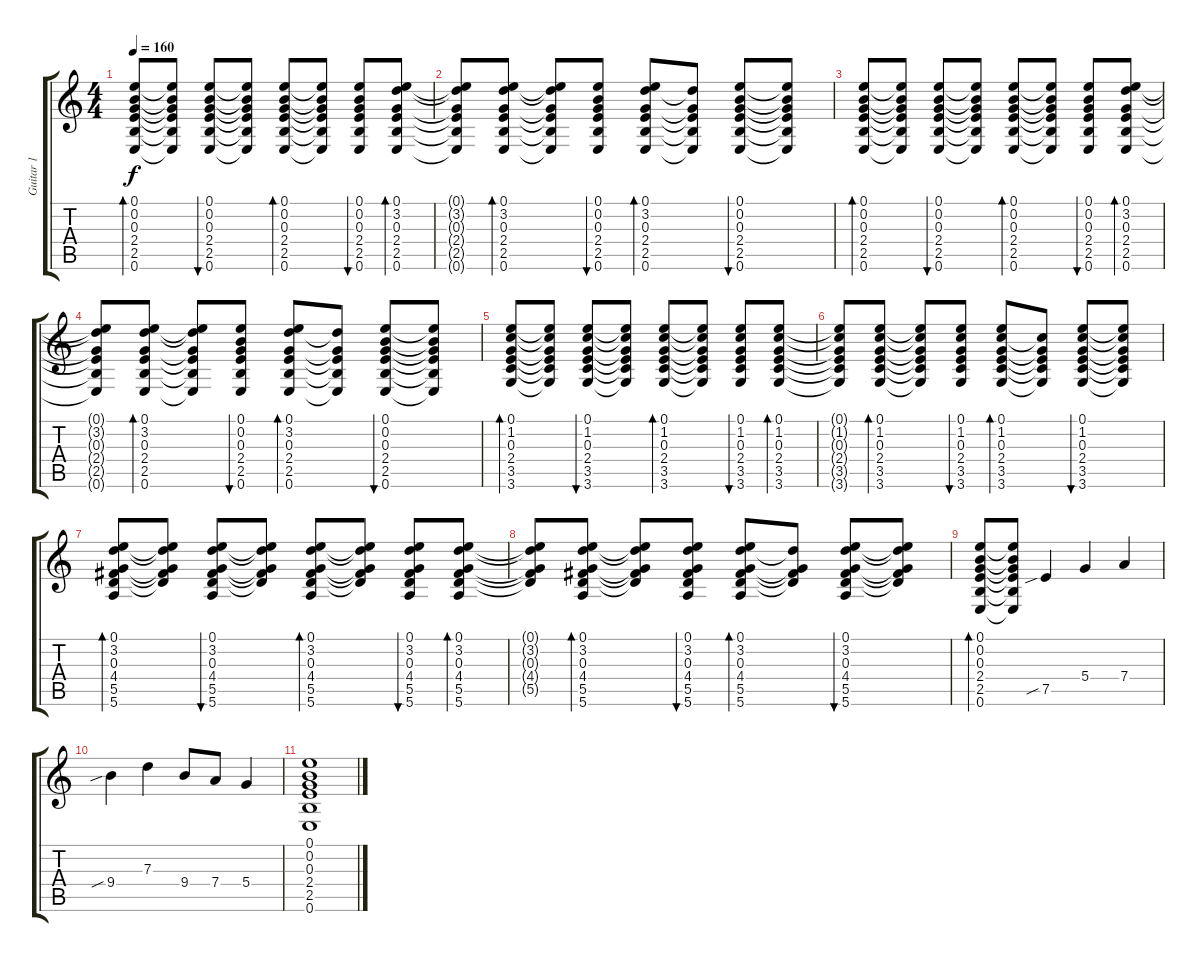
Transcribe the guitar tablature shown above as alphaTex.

\track ("Guitar 1" "Guitar 1") {instrument acousticguitarnylon}
\staff {score tabs}
\tuning (E4 B3 G3 D3 A2 E2) {hide}
\ts (4 4)
\tempo 160
\clef g2
\ks c
(0.1 0.2 0.3 2.4 2.5 0.6).8{bd 60 dy f} (0.1{t} 0.2{t} 0.3{t} 2.4{t} 2.5{t} 0.6{t}).8 (0.1 0.2 0.3 2.4 2.5 0.6).8{bu 60} (0.1{t} 0.2{t} 0.3{t} 2.4{t} 2.5{t} 0.6{t}).8 (0.1 0.2 0.3 2.4 2.5 0.6).8{bd 60} (0.1{t} 0.2{t} 0.3{t} 2.4{t} 2.5{t} 0.6{t}).8 (0.1 0.2 0.3 2.4 2.5 0.6).8{bu 60} (0.1 3.2 0.3 2.4 2.5 0.6).8{bd 60} |
(0.1{t} 3.2{t} 0.3{t} 2.4{t} 2.5{t} 0.6{t}).8 (0.1 3.2 0.3 2.4 2.5 0.6).8{bd 60} (0.1{t} 3.2{t} 0.3{t} 2.4{t} 2.5{t} 0.6{t}).8 (0.1 0.2 0.3 2.4 2.5 0.6).8{bu 60} (0.1 3.2 0.3 2.4 2.5 0.6).8{bd 60} (3.2{t} 0.3{t} 2.4{t} 2.5{t} 0.6{t}).8 (0.1 0.2 0.3 2.4 2.5 0.6).8{bu 60} (0.1{t} 0.2{t} 0.3{t} 2.4{t} 2.5{t} 0.6{t}).8 |
(0.1 0.2 0.3 2.4 2.5 0.6).8{bd 60} (0.1{t} 0.2{t} 0.3{t} 2.4{t} 2.5{t} 0.6{t}).8 (0.1 0.2 0.3 2.4 2.5 0.6).8{bu 60} (0.1{t} 0.2{t} 0.3{t} 2.4{t} 2.5{t} 0.6{t}).8 (0.1 0.2 0.3 2.4 2.5 0.6).8{bd 60} (0.1{t} 0.2{t} 0.3{t} 2.4{t} 2.5{t} 0.6{t}).8 (0.1 0.2 0.3 2.4 2.5 0.6).8{bu 60} (0.1 3.2 0.3 2.4 2.5 0.6).8{bd 60} |
(0.1{t} 3.2{t} 0.3{t} 2.4{t} 2.5{t} 0.6{t}).8 (0.1 3.2 0.3 2.4 2.5 0.6).8{bd 60} (0.1{t} 3.2{t} 0.3{t} 2.4{t} 2.5{t} 0.6{t}).8 (0.1 0.2 0.3 2.4 2.5 0.6).8{bu 60} (0.1 3.2 0.3 2.4 2.5 0.6).8{bd 60} (3.2{t} 0.3{t} 2.4{t} 2.5{t} 0.6{t}).8 (0.1 0.2 0.3 2.4 2.5 0.6).8{bu 60} (0.1{t} 0.2{t} 0.3{t} 2.4{t} 2.5{t} 0.6{t}).8 |
(0.1 1.2 0.3 2.4 3.5 3.6).8{bd 60} (0.1{t} 1.2{t} 0.3{t} 2.4{t} 3.5{t} 3.6{t}).8 (0.1 1.2 0.3 2.4 3.5 3.6).8{bu 60} (0.1{t} 1.2{t} 0.3{t} 2.4{t} 3.5{t} 3.6{t}).8 (0.1 1.2 0.3 2.4 3.5 3.6).8{bd 60} (0.1{t} 1.2{t} 0.3{t} 2.4{t} 3.5{t} 3.6{t}).8 (0.1 1.2 0.3 2.4 3.5 3.6).8{bu 60} (0.1 1.2 0.3 2.4 3.5 3.6).8{bd 60} |
(0.1{t} 1.2{t} 0.3{t} 2.4{t} 3.5{t} 3.6{t}).8 (0.1 1.2 0.3 2.4 3.5 3.6).8{bd 60} (0.1{t} 1.2{t} 0.3{t} 2.4{t} 3.5{t} 3.6{t}).8 (0.1 1.2 0.3 2.4 3.5 3.6).8{bu 60} (0.1 1.2 0.3 2.4 3.5 3.6).8{bd 60} (1.2{t} 0.3{t} 2.4{t} 3.5{t} 3.6{t}).8 (0.1 1.2 0.3 2.4 3.5 3.6).8{bu 60} (0.1{t} 1.2{t} 0.3{t} 2.4{t} 3.5{t} 3.6{t}).8 |
(0.1 3.2 0.3 4.4 5.5 5.6).8{bd 60} (0.1{t} 3.2{t} 0.3{t} 4.4{t} 5.5{t}).8 (0.1 3.2 0.3 4.4 5.5 5.6).8{bu 60} (0.1{t} 3.2{t} 0.3{t} 4.4{t} 5.5{t}).8 (0.1 3.2 0.3 4.4 5.5 5.6).8{bd 60} (0.1{t} 3.2{t} 0.3{t} 4.4{t} 5.5{t}).8 (0.1 3.2 0.3 4.4 5.5 5.6).8{bu 60} (0.1 3.2 0.3 4.4 5.5 5.6).8{bd 60} |
(0.1{t} 3.2{t} 0.3{t} 4.4{t} 5.5{t}).8 (0.1 3.2 0.3 4.4 5.5 5.6).8{bd 60} (0.1{t} 3.2{t} 0.3{t} 4.4{t} 5.5{t}).8 (0.1 3.2 0.3 4.4 5.5 5.6).8{bu 60} (0.1 3.2 0.3 4.4 5.5 5.6).8{bd 60} (3.2{t} 0.3{t} 4.4{t} 5.5{t}).8 (0.1 3.2 0.3 4.4 5.5 5.6).8{bu 60} (0.1{t} 3.2{t} 0.3{t} 4.4{t} 5.5{t}).8 |
(0.1 0.2 0.3 2.4 2.5 0.6).8{bd 60} (0.1{t} 0.2{t} 0.3{t} 2.4{t} 2.5{t} 0.6{t}).8 7.5{sib}.4 5.4.4 7.4.4 |
9.4{sib}.4 7.3.4 9.4.8 7.4.8 5.4.4 |
(0.1 0.2 0.3 2.4 2.5 0.6).1
